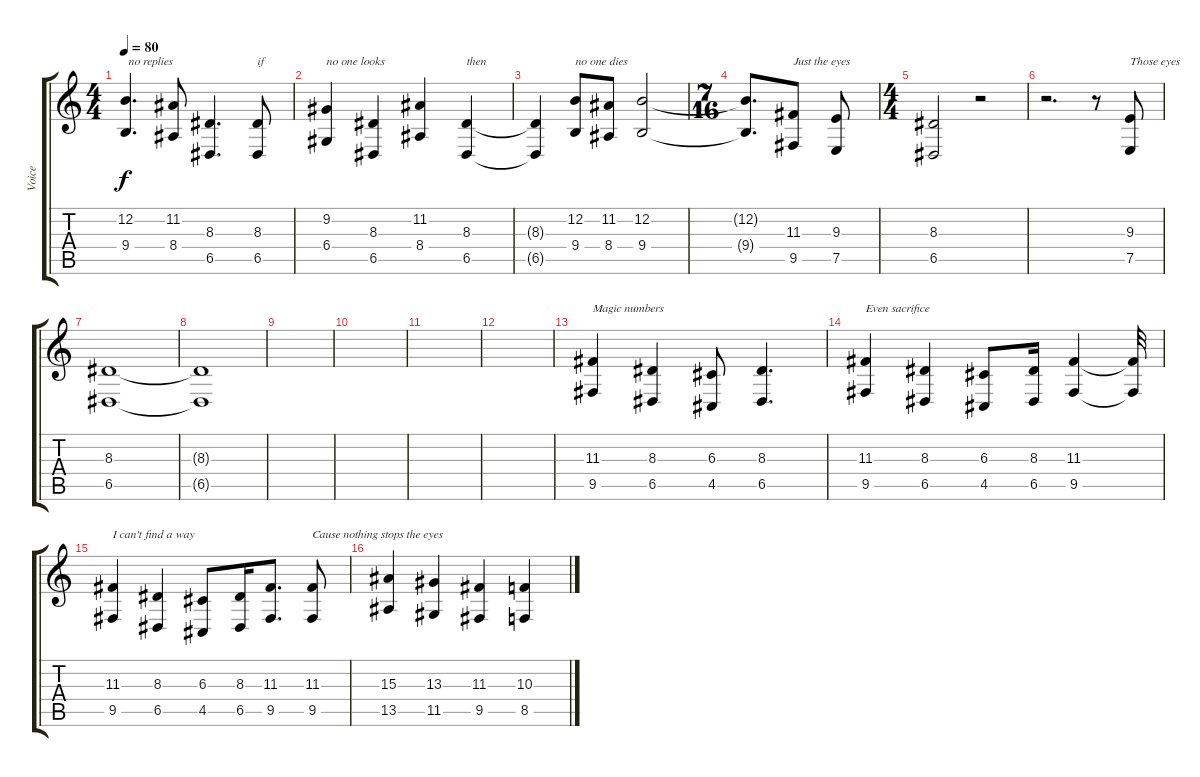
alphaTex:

\track ("Voice" "Voice") {instrument pad7halo}
\staff {score tabs}
\tuning (E4 B3 G3 D3 A2 E2) {hide}
\ts (4 4)
\tempo 80
\clef g2
\ks c
(12.2 9.4).4{d txt " no replies" dy f} (11.2 8.4).8 (8.3 6.5).4{d} (8.3 6.5).8{txt "if"} |
(9.2 6.4).4{txt "no one looks "} (8.3 6.5).4 (11.2 8.4).4 (8.3 6.5).4{txt "then"} |
(8.3{t} 6.5{t}).4 (12.2 9.4).8{txt "no one dies"} (11.2 8.4).8 (12.2 9.4).2 |
\ts (7 16)
(12.2{t} 9.4{t}).8{d} (11.3 9.5).8{txt "Just the eyes"} (9.3 7.5).8 |
\ts (4 4)
(8.3 6.5).2 r.2 |
r.2{d} r.8 (9.3 7.5).8{txt "Those eyes"} |
(8.3 6.5).1 |
(8.3{t} 6.5{t}).1 |
|
|
|
|
(11.3 9.5).4{txt "Magic numbers"} (8.3 6.5).4 (6.3 4.5).8 (8.3 6.5).4{d} |
(11.3 9.5).4{txt "Even sacrifice"} (8.3 6.5).4 (6.3 4.5).8 (8.3 6.5).16 (11.3 9.5).4 (11.3{t} 9.5{t}).32 |
(11.3 9.5).4{txt "I can't find a way"} (8.3 6.5).4 (6.3 4.5).8 (8.3 6.5).16 (11.3 9.5).8{d} (11.3 9.5).8{txt "Cause nothing stops the eyes"} |
(15.3 13.5).4 (13.3 11.5).4 (11.3 9.5).4 (10.3 8.5).4
